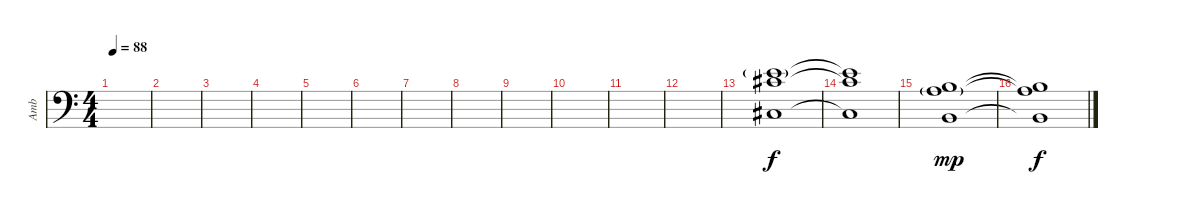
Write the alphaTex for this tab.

\track ("Amb" "Amb") {instrument drawbarorgan}
\staff {score}
\tuning (Db4 A3 E3 A2 E2 A1) {hide}
\ts (4 4)
\tempo 88
\clef f4
\ks c
|
|
|
|
|
|
|
|
|
|
|
|
(3.1{g} 4.2 4.4).1 |
(3.1{t} 4.2{t} 4.4{t}).1{dy f} |
(0.2{g} 7.3 2.4).1{dy mp} |
(0.2{t} 7.3{t} 2.4{t}).1{dy f}
